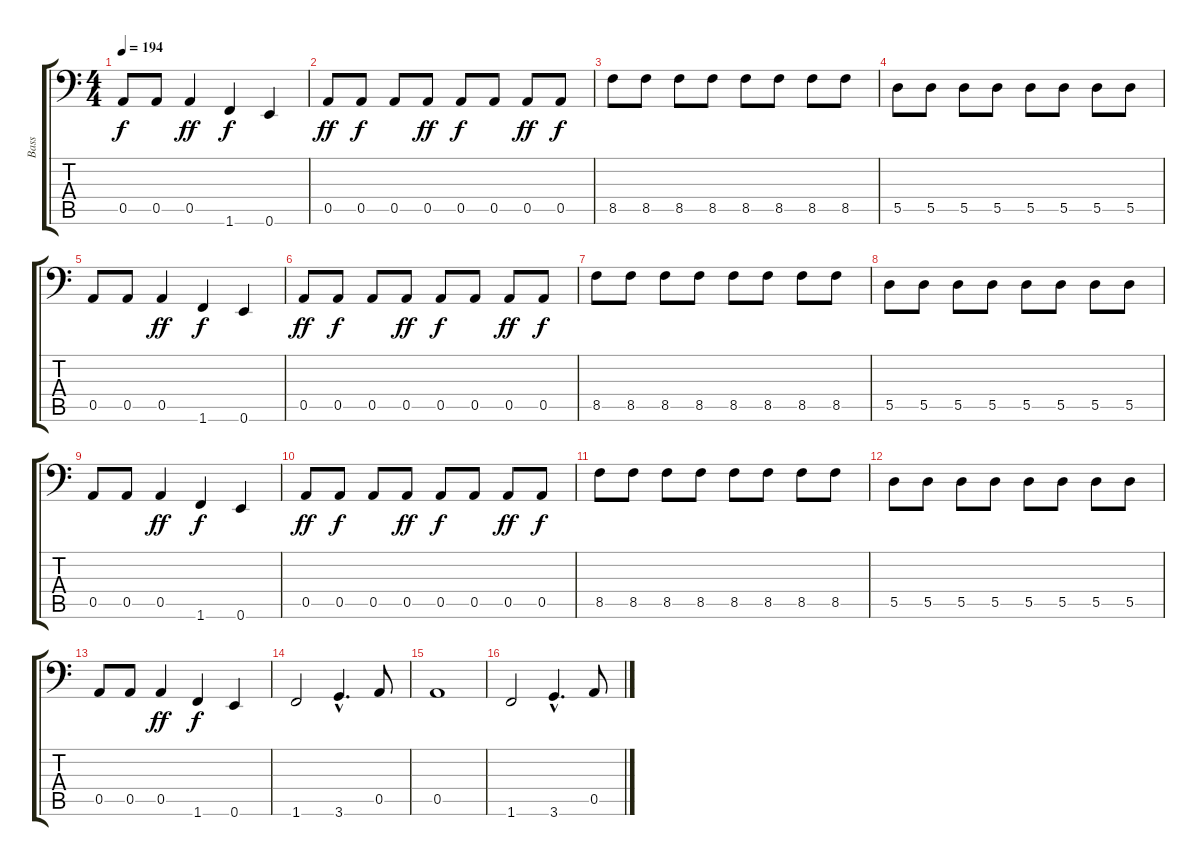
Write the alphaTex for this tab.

\track ("Bass" "Bass") {instrument electricbassfinger}
\staff {score tabs}
\tuning (E3 B2 G2 D2 A1 E1) {hide}
\ts (4 4)
\tempo 194
\clef f4
\ks c
0.5.8{dy f} 0.5.8 0.5.4{dy ff} 1.6.4{dy f} 0.6.4 |
0.5.8{dy ff} 0.5.8{dy f} 0.5.8 0.5.8{dy ff} 0.5.8{dy f} 0.5.8 0.5.8{dy ff} 0.5.8{dy f} |
8.5.8 8.5.8 8.5.8 8.5.8 8.5.8 8.5.8 8.5.8 8.5.8 |
5.5.8 5.5.8 5.5.8 5.5.8 5.5.8 5.5.8 5.5.8 5.5.8 |
0.5.8 0.5.8 0.5.4{dy ff} 1.6.4{dy f} 0.6.4 |
0.5.8{dy ff} 0.5.8{dy f} 0.5.8 0.5.8{dy ff} 0.5.8{dy f} 0.5.8 0.5.8{dy ff} 0.5.8{dy f} |
8.5.8 8.5.8 8.5.8 8.5.8 8.5.8 8.5.8 8.5.8 8.5.8 |
5.5.8 5.5.8 5.5.8 5.5.8 5.5.8 5.5.8 5.5.8 5.5.8 |
0.5.8 0.5.8 0.5.4{dy ff} 1.6.4{dy f} 0.6.4 |
0.5.8{dy ff} 0.5.8{dy f} 0.5.8 0.5.8{dy ff} 0.5.8{dy f} 0.5.8 0.5.8{dy ff} 0.5.8{dy f} |
8.5.8 8.5.8 8.5.8 8.5.8 8.5.8 8.5.8 8.5.8 8.5.8 |
5.5.8 5.5.8 5.5.8 5.5.8 5.5.8 5.5.8 5.5.8 5.5.8 |
0.5.8 0.5.8 0.5.4{dy ff} 1.6.4{dy f} 0.6.4 |
1.6.2 3.6{hac}.4{d} 0.5.8 |
0.5.1 |
1.6.2 3.6{hac}.4{d} 0.5.8
